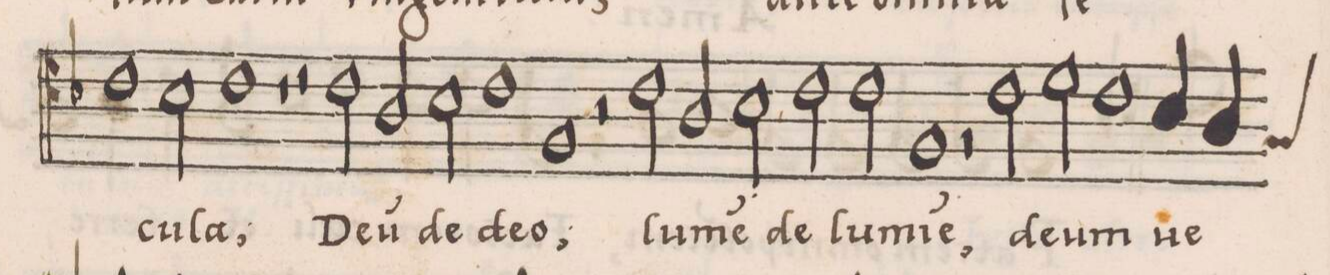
**kern	**text
*I"ALTVS	*
*clefC4	*
*k[b-]	*
*met(C|)	*
*M2/1	*
1c\	.
=36-	=36-
2B-\	-cu-
1c	-la;
=37-	=37-
1r	.
2r	.
2c\	De-
=38-	=38-
2A/	-u(m)
2B-\	de
1c	de-
=39-	=39-
1F	-o;
2r	.
2c\	lu-
=40-	=40-
2A/	-me(n)
2B-\	de
2c\	lu-
2c\	-mi-
=41-	=41-
1F	-(n)e,
2r	.
2c\	de-
=42-	=42-
2d\	-um
1c	ue-
4B-/	.
4A/	.
*custos:G	*
=43-	=43-
*-	*-
